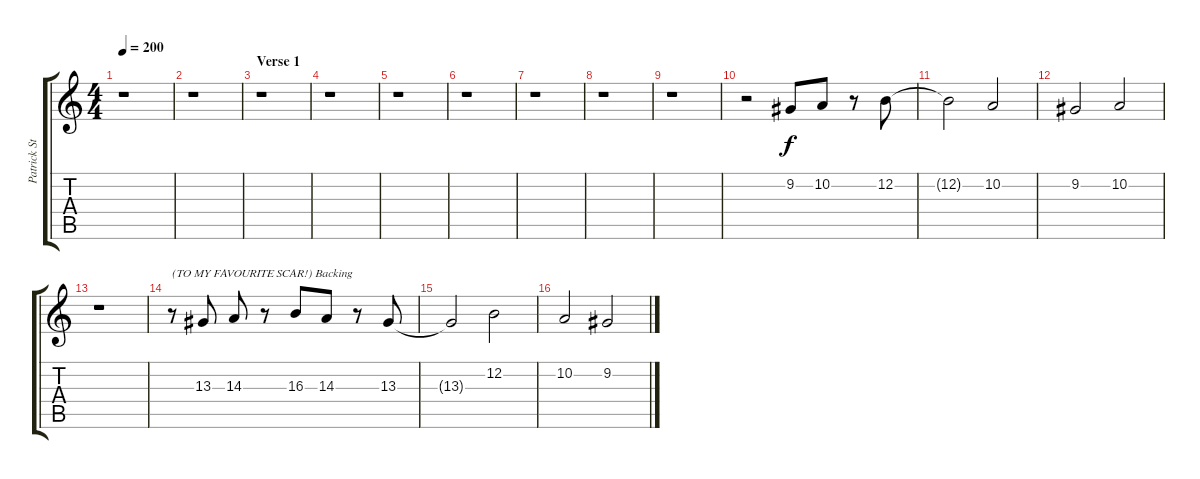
\track ("Patrick Stumph (Harmonies and Backing)" "Patrick St") {instrument bassoon}
\staff {score tabs}
\tuning (E4 B3 G3 D3 A2 E2) {hide}
\ts (4 4)
\tempo 200
\clef g2
\ks c
r.1{dy f} |
r.1 |
\section ("" "Verse 1")
r.1 |
r.1 |
r.1 |
r.1 |
r.1 |
r.1 |
r.1 |
r.2 9.2.8 10.2.8 r.8 12.2.8 |
12.2{t}.2 10.2.2 |
9.2.2 10.2.2 |
r.1 |
r.8{txt "(TO MY FAVOURITE SCAR!) Backing"} 13.3.8 14.3.8 r.8 16.3.8 14.3.8 r.8 13.3.8 |
13.3{t}.2 12.2.2 |
10.2.2 9.2.2
